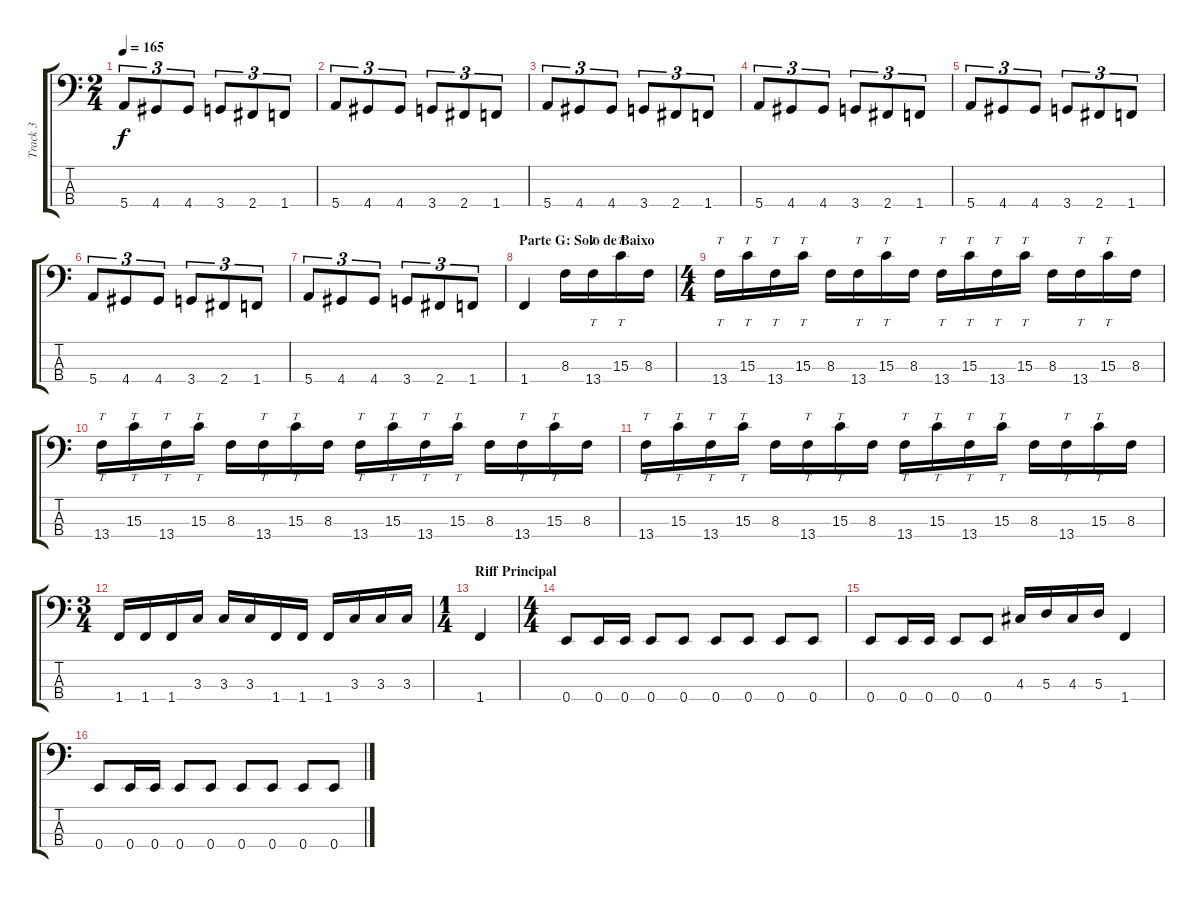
\track ("Track 3" "Track 3") {instrument electricbassfinger}
\staff {score tabs}
\tuning (G2 D2 A1 E1) {hide}
\ts (2 4)
\tempo 165
\clef f4
\ks c
5.4.8{tu (3 2) dy f} 4.4.8{tu (3 2)} 4.4.8{tu (3 2)} 3.4.8{tu (3 2)} 2.4.8{tu (3 2)} 1.4.8{tu (3 2)} |
5.4.8{tu (3 2)} 4.4.8{tu (3 2)} 4.4.8{tu (3 2)} 3.4.8{tu (3 2)} 2.4.8{tu (3 2)} 1.4.8{tu (3 2)} |
5.4.8{tu (3 2)} 4.4.8{tu (3 2)} 4.4.8{tu (3 2)} 3.4.8{tu (3 2)} 2.4.8{tu (3 2)} 1.4.8{tu (3 2)} |
5.4.8{tu (3 2)} 4.4.8{tu (3 2)} 4.4.8{tu (3 2)} 3.4.8{tu (3 2)} 2.4.8{tu (3 2)} 1.4.8{tu (3 2)} |
5.4.8{tu (3 2)} 4.4.8{tu (3 2)} 4.4.8{tu (3 2)} 3.4.8{tu (3 2)} 2.4.8{tu (3 2)} 1.4.8{tu (3 2)} |
5.4.8{tu (3 2)} 4.4.8{tu (3 2)} 4.4.8{tu (3 2)} 3.4.8{tu (3 2)} 2.4.8{tu (3 2)} 1.4.8{tu (3 2)} |
5.4.8{tu (3 2)} 4.4.8{tu (3 2)} 4.4.8{tu (3 2)} 3.4.8{tu (3 2)} 2.4.8{tu (3 2)} 1.4.8{tu (3 2)} |
\section ("" "Parte G: Solo de Baixo")
1.4.4 8.3.16 13.4.16{tt} 15.3.16{tt} 8.3.16 |
\ts (4 4)
13.4.16{tt} 15.3.16{tt} 13.4.16{tt} 15.3.16{tt} 8.3.16 13.4.16{tt} 15.3.16{tt} 8.3.16 13.4.16{tt} 15.3.16{tt} 13.4.16{tt} 15.3.16{tt} 8.3.16 13.4.16{tt} 15.3.16{tt} 8.3.16 |
13.4.16{tt} 15.3.16{tt} 13.4.16{tt} 15.3.16{tt} 8.3.16 13.4.16{tt} 15.3.16{tt} 8.3.16 13.4.16{tt} 15.3.16{tt} 13.4.16{tt} 15.3.16{tt} 8.3.16 13.4.16{tt} 15.3.16{tt} 8.3.16 |
13.4.16{tt} 15.3.16{tt} 13.4.16{tt} 15.3.16{tt} 8.3.16 13.4.16{tt} 15.3.16{tt} 8.3.16 13.4.16{tt} 15.3.16{tt} 13.4.16{tt} 15.3.16{tt} 8.3.16 13.4.16{tt} 15.3.16{tt} 8.3.16 |
\ts (3 4)
1.4.16 1.4.16 1.4.16 3.3.16 3.3.16 3.3.16 1.4.16 1.4.16 1.4.16 3.3.16 3.3.16 3.3.16 |
\ts (1 4)
\section ("" "Riff Principal")
1.4.4 |
\ts (4 4)
0.4.8 0.4.16 0.4.16 0.4.8 0.4.8 0.4.8 0.4.8 0.4.8 0.4.8 |
0.4.8 0.4.16 0.4.16 0.4.8 0.4.8 4.3.16 5.3.16 4.3.16 5.3.16 1.4.4 |
0.4.8 0.4.16 0.4.16 0.4.8 0.4.8 0.4.8 0.4.8 0.4.8 0.4.8
